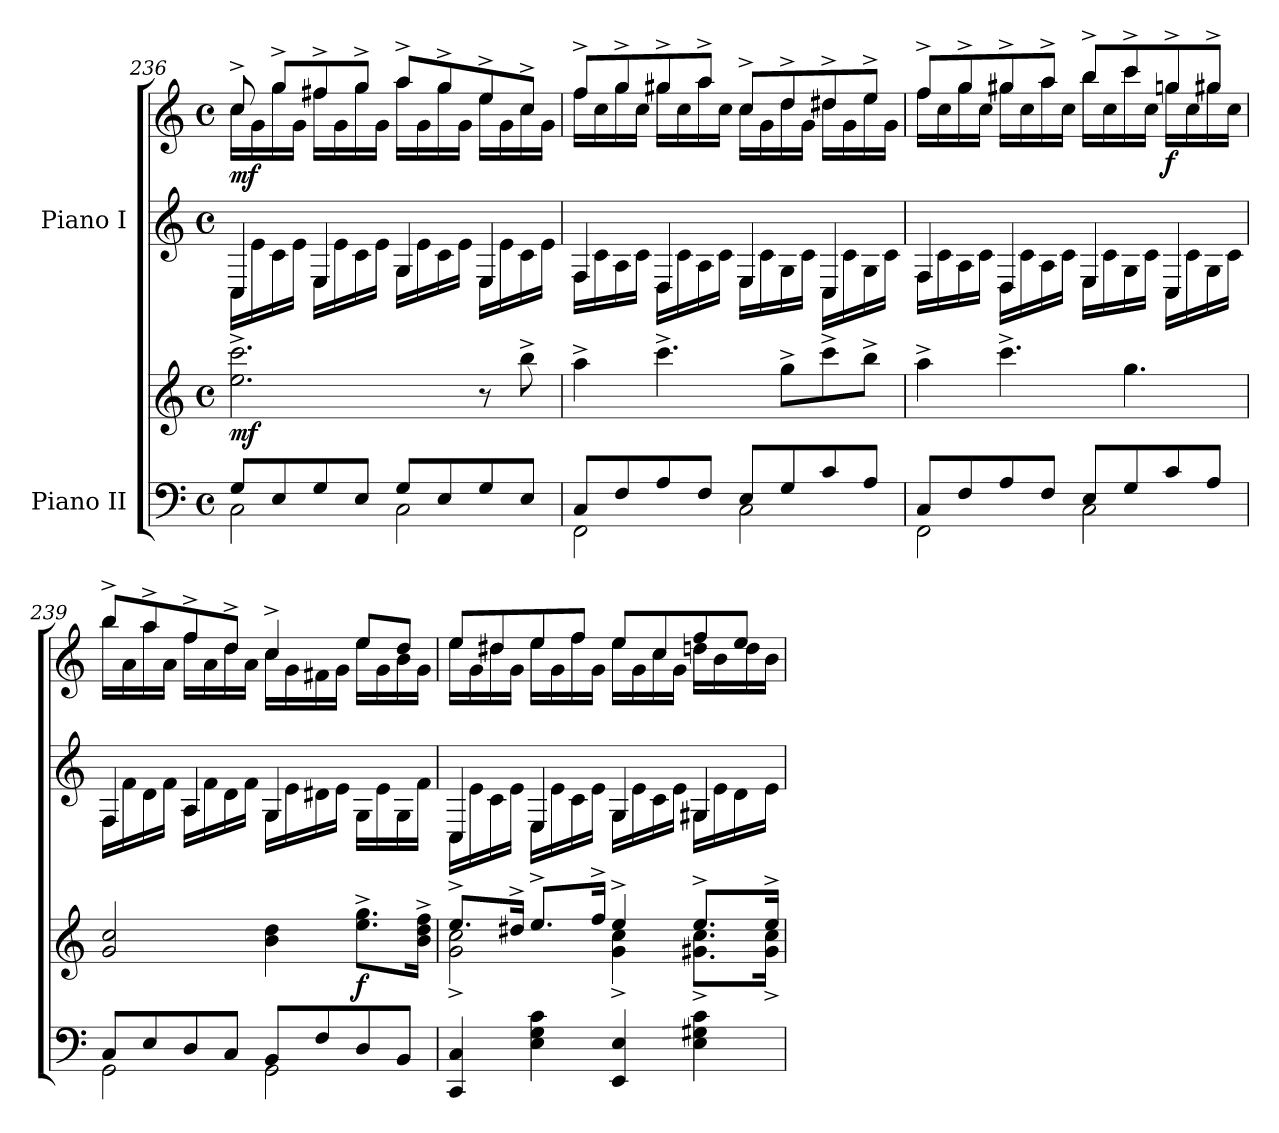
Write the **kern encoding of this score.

**kern	**kern	**dynam	**kern	**kern	**dynam
*part2	*part2	*part2	*part1	*part1	*part1
*staff4	*staff3	*staff3/4	*staff2	*staff1	*staff1/2
*I"Piano II	*	*	*I"Piano I	*	*
!!LO:LB:g=z
*clefF4	*clefG2	*	*clefG2	*clefG2	*
*k[]	*k[]	*	*k[]	*k[]	*
*M4/4	*M4/4	*	*M4/4	*M4/4	*
*met(c)	*met(c)	*	*met(c)	*met(c)	*
=236	=236	=236	=236	=236	=236
*^	*	*	*^	*^	*
!	!	!	!LO:DY:b	!	!	!	!	!LO:DY:b
8G/L	2C\	2.ee\^ 2.ccc\^	mf	4C/	16C\LL	8cc^/	16cc\LL	mf
.	.	.	.	.	16e\	.	16g\	.
8E/	.	.	.	.	16c\	8gg^/L	16gg\	.
.	.	.	.	.	16e\JJ	.	16g\JJ	.
8G/	.	.	.	4E/	16E\LL	8ff#X^/	16ff#\LL	.
.	.	.	.	.	16e\	.	16g\	.
8E/J	.	.	.	.	16c\	8gg^/J	16gg\	.
.	.	.	.	.	16e\JJ	.	16g\JJ	.
8G/L	2C\	.	.	4G/	16G\LL	8aa^/L	16aa\LL	.
.	.	.	.	.	16e\	.	16g\	.
8E/	.	.	.	.	16c\	8gg^/	16gg\	.
.	.	.	.	.	16e\JJ	.	16g\JJ	.
8G/	.	8r	.	4E/	16E\LL	8ee^/	16ee\LL	.
.	.	.	.	.	16e\	.	16g\	.
8E/J	.	8bb^\	.	.	16c\	8cc^/J	16cc\	.
.	.	.	.	.	16e\JJ	.	16g\JJ	.
=237	=237	=237	=237	=237	=237	=237	=237	=237
8C/L	2FF\	4aa^\	.	4F/	16F\LL	8ff^/L	16ff\LL	.
.	.	.	.	.	16c\	.	16cc\	.
8F/	.	.	.	.	16A\	8gg^/	16gg\	.
.	.	.	.	.	16c\JJ	.	16cc\JJ	.
8A/	.	4.ccc^\	.	4D/	16D\LL	8gg#X^/	16gg#\LL	.
.	.	.	.	.	16c\	.	16cc\	.
8F/J	.	.	.	.	16A\	8aa^/J	16aa\	.
.	.	.	.	.	16c\JJ	.	16cc\JJ	.
8E/L	2C\	.	.	4E/	16E\LL	8cc^/L	16cc\LL	.
.	.	.	.	.	16c\	.	16g\	.
8G/	.	8gg^\L	.	.	16G\	8dd^/	16dd\	.
.	.	.	.	.	16c\JJ	.	16g\JJ	.
8c/	.	8ccc^\	.	4C/	16C\LL	8dd#X^/	16dd#\LL	.
.	.	.	.	.	16c\	.	16g\	.
8A/J	.	8bb^\J	.	.	16G\	8ee^/J	16ee\	.
.	.	.	.	.	16c\JJ	.	16g\JJ	.
!!LO:PB:g=z	!!
=238	=238	=238	=238	=238	=238	=238	=238	=238
8C/L	2FF\	4aa^\	.	4F/	16F\LL	8ff^/L	16ff\LL	.
.	.	.	.	.	16c\	.	16cc\	.
8F/	.	.	.	.	16A\	8gg^/	16gg\	.
.	.	.	.	.	16c\JJ	.	16cc\JJ	.
8A/	.	4.ccc^\	.	4D/	16D\LL	8gg#X^/	16gg#\LL	.
.	.	.	.	.	16c\	.	16cc\	.
8F/J	.	.	.	.	16A\	8aa^/J	16aa\	.
.	.	.	.	.	16c\JJ	.	16cc\JJ	.
8E/L	2C\	.	.	4E/	16E\LL	8bb^/L	16bb\LL	.
.	.	.	.	.	16c\	.	16cc\	.
8G/	.	4.gg\	.	.	16G\	8ccc^/	16ccc\	.
.	.	.	.	.	16c\JJ	.	16cc\JJ	.
!	!	!	!	!	!	!	!	!LO:DY:b
8c/	.	.	.	4C/	16C\LL	8ggn^/	16gg\LL	f
.	.	.	.	.	16c\	.	16cc\	.
8A/J	.	.	.	.	16G\	8gg#X^/J	16gg#\	.
.	.	.	.	.	16c\JJ	.	16cc\JJ	.
=239	=239	=239	=239	=239	=239	=239	=239	=239
8C/L	2GG\	2g/ 2cc/	.	4F/	16F\LL	8bb^/L	16bb\LL	.
.	.	.	.	.	16f\	.	16a\	.
8E/	.	.	.	.	16d\	8aa^/	16aa\	.
.	.	.	.	.	16f\JJ	.	16a\JJ	.
8D/	.	.	.	4A/	16A\LL	8ff^/	16ff\LL	.
.	.	.	.	.	16f\	.	16a\	.
8C/J	.	.	.	.	16d\	8dd^/J	16dd\	.
.	.	.	.	.	16f\JJ	.	16a\JJ	.
8BB/L	2GG\	4b\ 4dd\	.	4G/	16G\LL	4cc^/	16cc\LL	.
.	.	.	.	.	16e\	.	16g\	.
8F/	.	.	.	.	16d#X\	.	16f#X\	.
.	.	.	.	.	16e\JJ	.	16g\JJ	.
!	!	!	!LO:DY:b	!	!	!	!	!
8D/	.	8.ee\^ 8.gg\^L	f	4ryy	16G\LL	8ee/L	16ee\LL	.
.	.	.	.	.	16e\	.	16g\	.
8BB/J	.	.	.	.	16G\	8dd/J	16b\	.
.	.	16b\^ 16dd\^ 16ff\^Jk	.	.	16f\JJ	.	16g\JJ	.
*v	*v	*	*	*	*	*	*	*
!!LO:LB:g=z	!!
=240	=240	=240	=240	=240	=240	=240	=240
*	*^	*	*	*	*	*	*
4CC/ 4C/	8.ee^/L	2g\^ 2cc\^	.	4C/	16C\LL	8ee/L	16ee\LL	.
.	.	.	.	.	16e\	.	16g\	.
.	.	.	.	.	16c\	8dd#X/	16dd#\	.
.	16dd#X^/Jk	.	.	.	16e\JJ	.	16g\JJ	.
4E\ 4G\ 4c\	8.ee^/L	.	.	4E/	16E\LL	8ee/	16ee\LL	.
.	.	.	.	.	16e\	.	16g\	.
.	.	.	.	.	16c\	8ff/J	16ff\	.
.	16ff^/Jk	.	.	.	16e\JJ	.	16g\JJ	.
4EE/ 4E/	4ee^/	4g\^ 4cc\^	.	4G/	16G\LL	8ee/L	16ee\LL	.
.	.	.	.	.	16e\	.	16g\	.
.	.	.	.	.	16c\	8cc/	16cc\	.
.	.	.	.	.	16e\JJ	.	16g\JJ	.
4E\ 4G#X\ 4c\	8.ee^/L	8.g#X\^ 8.cc\^L	.	4G#X/	16G#\LL	8ff/	16ddn\LL	.
.	.	.	.	.	16e\	.	16b\	.
.	.	.	.	.	16d\	8ee/J	16dd\	.
.	16ee^/Jk	16g#\^ 16cc\^Jk	.	.	16e\JJ	.	16b\JJ	.
*	*v	*v	*	*	*	*	*	*
*	*	*	*v	*v	*	*	*
*	*	*	*	*v	*v	*
=	=	=	=	=	=
*-	*-	*-	*-	*-	*-
